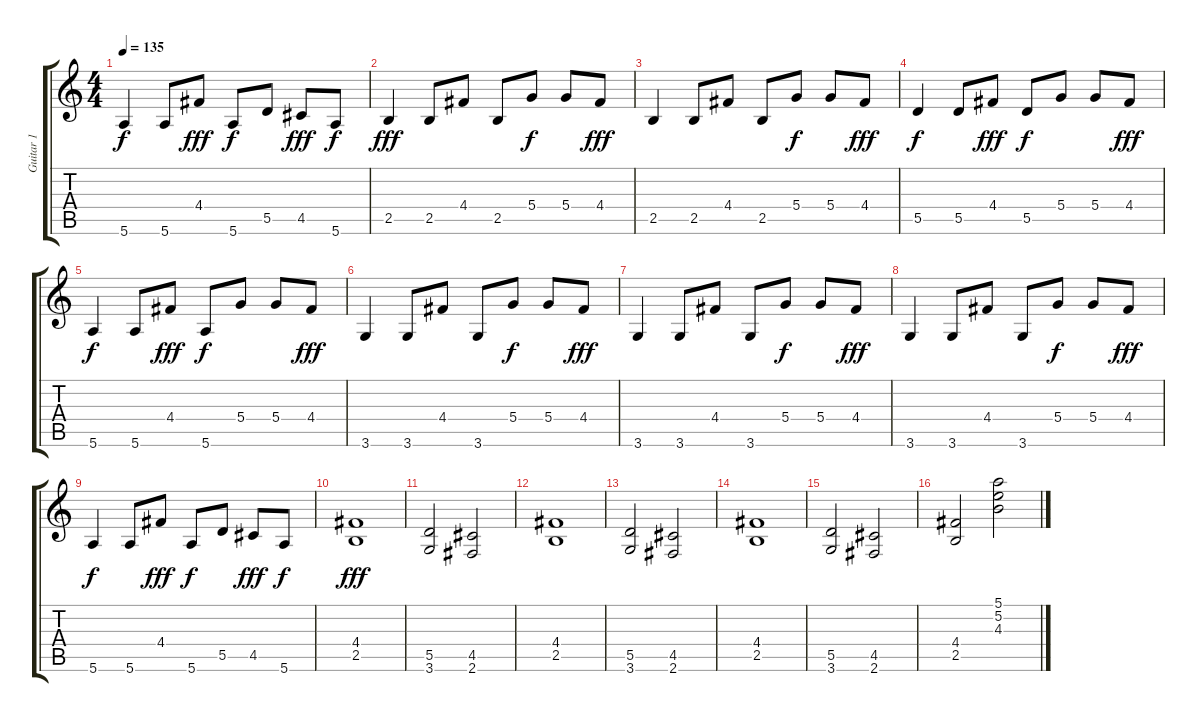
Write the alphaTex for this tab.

\track ("Guitar 1" "Guitar 1") {instrument overdrivenguitar}
\staff {score tabs}
\tuning (E4 B3 G3 D3 A2 E2) {hide}
\ts (4 4)
\tempo 135
\clef g2
\ks c
5.6.4{dy f} 5.6.8 4.4.8{dy fff} 5.6.8{dy f} 5.5.8 4.5.8{dy fff} 5.6.8{dy f} |
2.5.4{dy fff} 2.5.8 4.4.8 2.5.8 5.4.8{dy f} 5.4.8 4.4.8{dy fff} |
2.5.4 2.5.8 4.4.8 2.5.8 5.4.8{dy f} 5.4.8 4.4.8{dy fff} |
5.5.4{dy f} 5.5.8 4.4.8{dy fff} 5.5.8{dy f} 5.4.8 5.4.8 4.4.8{dy fff} |
5.6.4{dy f} 5.6.8 4.4.8{dy fff} 5.6.8{dy f} 5.4.8 5.4.8 4.4.8{dy fff} |
3.6.4 3.6.8 4.4.8 3.6.8 5.4.8{dy f} 5.4.8 4.4.8{dy fff} |
3.6.4 3.6.8 4.4.8 3.6.8 5.4.8{dy f} 5.4.8 4.4.8{dy fff} |
3.6.4 3.6.8 4.4.8 3.6.8 5.4.8{dy f} 5.4.8 4.4.8{dy fff} |
5.6.4{dy f} 5.6.8 4.4.8{dy fff} 5.6.8{dy f} 5.5.8 4.5.8{dy fff} 5.6.8{dy f} |
(4.4 2.5).1{dy fff} |
(5.5 3.6).2 (4.5 2.6).2 |
(4.4 2.5).1 |
(5.5 3.6).2 (4.5 2.6).2 |
(4.4 2.5).1 |
(5.5 3.6).2 (4.5 2.6).2 |
(4.4 2.5).2 (5.1 5.2 4.3).2
